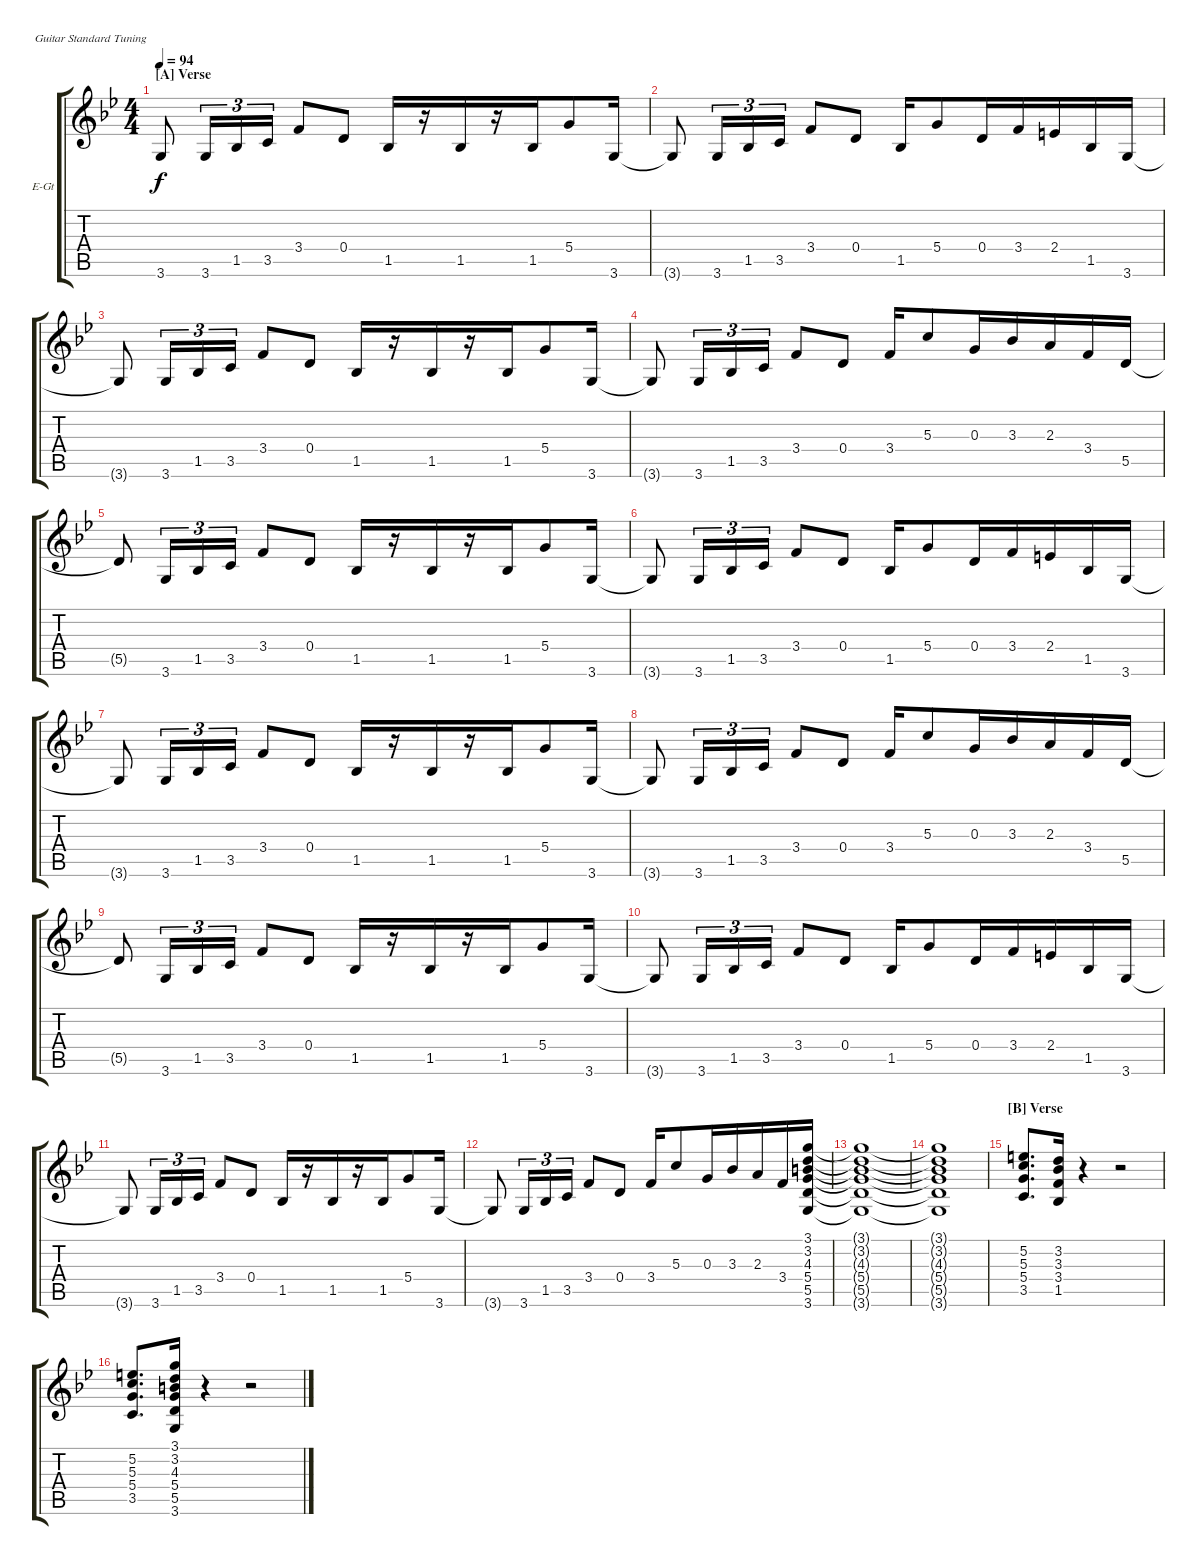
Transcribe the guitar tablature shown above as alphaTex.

\bracketExtendMode groupsimilarinstruments
\firstSystemTrackNameOrientation horizontal
\otherSystemsTrackNameOrientation horizontal
\track ("Guitar 2" "E-Gt") {instrument distortionguitar}
\staff {score tabs}
\tuning (E4 B3 G3 D3 A2 E2)
\ts (4 4)
\beaming (8 4 4)
\section ("A" "Verse")
\tempo 94
\clef g2
\scale
1.09206
\ks bb
3.6.8{dy f instrument distortionguitar} 3.6.16{tu (3 2)} 1.5.16{tu (3 2)} 3.5.16{tu (3 2)} 3.4.8 0.4.8 1.5.16 r.16 1.5.16 r.16 1.5.16 5.4.8 3.6.16 |
\scale
0.907945 3.6{t}.8 3.6.16{tu (3 2)} 1.5.16{tu (3 2)} 3.5.16{tu (3 2)} 3.4.8 0.4.8 1.5.16 5.4.8 0.4.16 3.4.16 2.4.16 1.5.16 3.6.16 |
\scale
1.06179 3.6{t}.8 3.6.16{tu (3 2)} 1.5.16{tu (3 2)} 3.5.16{tu (3 2)} 3.4.8 0.4.8 1.5.16 r.16 1.5.16 r.16 1.5.16 5.4.8 3.6.16 |
\scale
0.938209 3.6{t}.8 3.6.16{tu (3 2)} 1.5.16{tu (3 2)} 3.5.16{tu (3 2)} 3.4.8 0.4.8 3.4.16 5.3.8 0.3.16 3.3.16 2.3.16 3.4.16 5.5.16 |
\scale
1.06179 5.5{t}.8 3.6.16{tu (3 2)} 1.5.16{tu (3 2)} 3.5.16{tu (3 2)} 3.4.8 0.4.8 1.5.16 r.16 1.5.16 r.16 1.5.16 5.4.8 3.6.16 |
\scale
0.938209 3.6{t}.8 3.6.16{tu (3 2)} 1.5.16{tu (3 2)} 3.5.16{tu (3 2)} 3.4.8 0.4.8 1.5.16 5.4.8 0.4.16 3.4.16 2.4.16 1.5.16 3.6.16 |
\scale
1.06179 3.6{t}.8 3.6.16{tu (3 2)} 1.5.16{tu (3 2)} 3.5.16{tu (3 2)} 3.4.8 0.4.8 1.5.16 r.16 1.5.16 r.16 1.5.16 5.4.8 3.6.16 |
\scale
0.938209 3.6{t}.8 3.6.16{tu (3 2)} 1.5.16{tu (3 2)} 3.5.16{tu (3 2)} 3.4.8 0.4.8 3.4.16 5.3.8 0.3.16 3.3.16 2.3.16 3.4.16 5.5.16 |
\scale
1.06179 5.5{t}.8 3.6.16{tu (3 2)} 1.5.16{tu (3 2)} 3.5.16{tu (3 2)} 3.4.8 0.4.8 1.5.16 r.16 1.5.16 r.16 1.5.16 5.4.8 3.6.16 |
\scale
0.938209 3.6{t}.8 3.6.16{tu (3 2)} 1.5.16{tu (3 2)} 3.5.16{tu (3 2)} 3.4.8 0.4.8 1.5.16 5.4.8 0.4.16 3.4.16 2.4.16 1.5.16 3.6.16 |
\scale
1.06179 3.6{t}.8 3.6.16{tu (3 2)} 1.5.16{tu (3 2)} 3.5.16{tu (3 2)} 3.4.8 0.4.8 1.5.16 r.16 1.5.16 r.16 1.5.16 5.4.8 3.6.16 |
\scale
1.09206 3.6{t}.8 3.6.16{tu (3 2)} 1.5.16{tu (3 2)} 3.5.16{tu (3 2)} 3.4.8 0.4.8 3.4.16 5.3.8 0.3.16 3.3.16 2.3.16 3.4.16 (5.5 3.6 5.4 4.3 3.2 3.1).16 |
\scale
0.907945 (5.5{t} 3.6{t} 5.4{t} 4.3{t} 3.2{t} 3.1{t}).1 |
\scale
1.06179 (5.5{t} 3.6{t} 5.4{t} 4.3{t} 3.2{t} 3.1{t}).1 |
\section ("B" "Verse")
\scale
0.938209 (3.5 5.4 5.3 5.2).8{d} (1.5 3.4 3.3 3.2).16 r.4 r.2 |
\scale
1.06179 (3.5 5.4 5.3 5.2).8{d} (3.6 5.5 5.4 4.3 3.2 3.1).16 r.4 r.2
